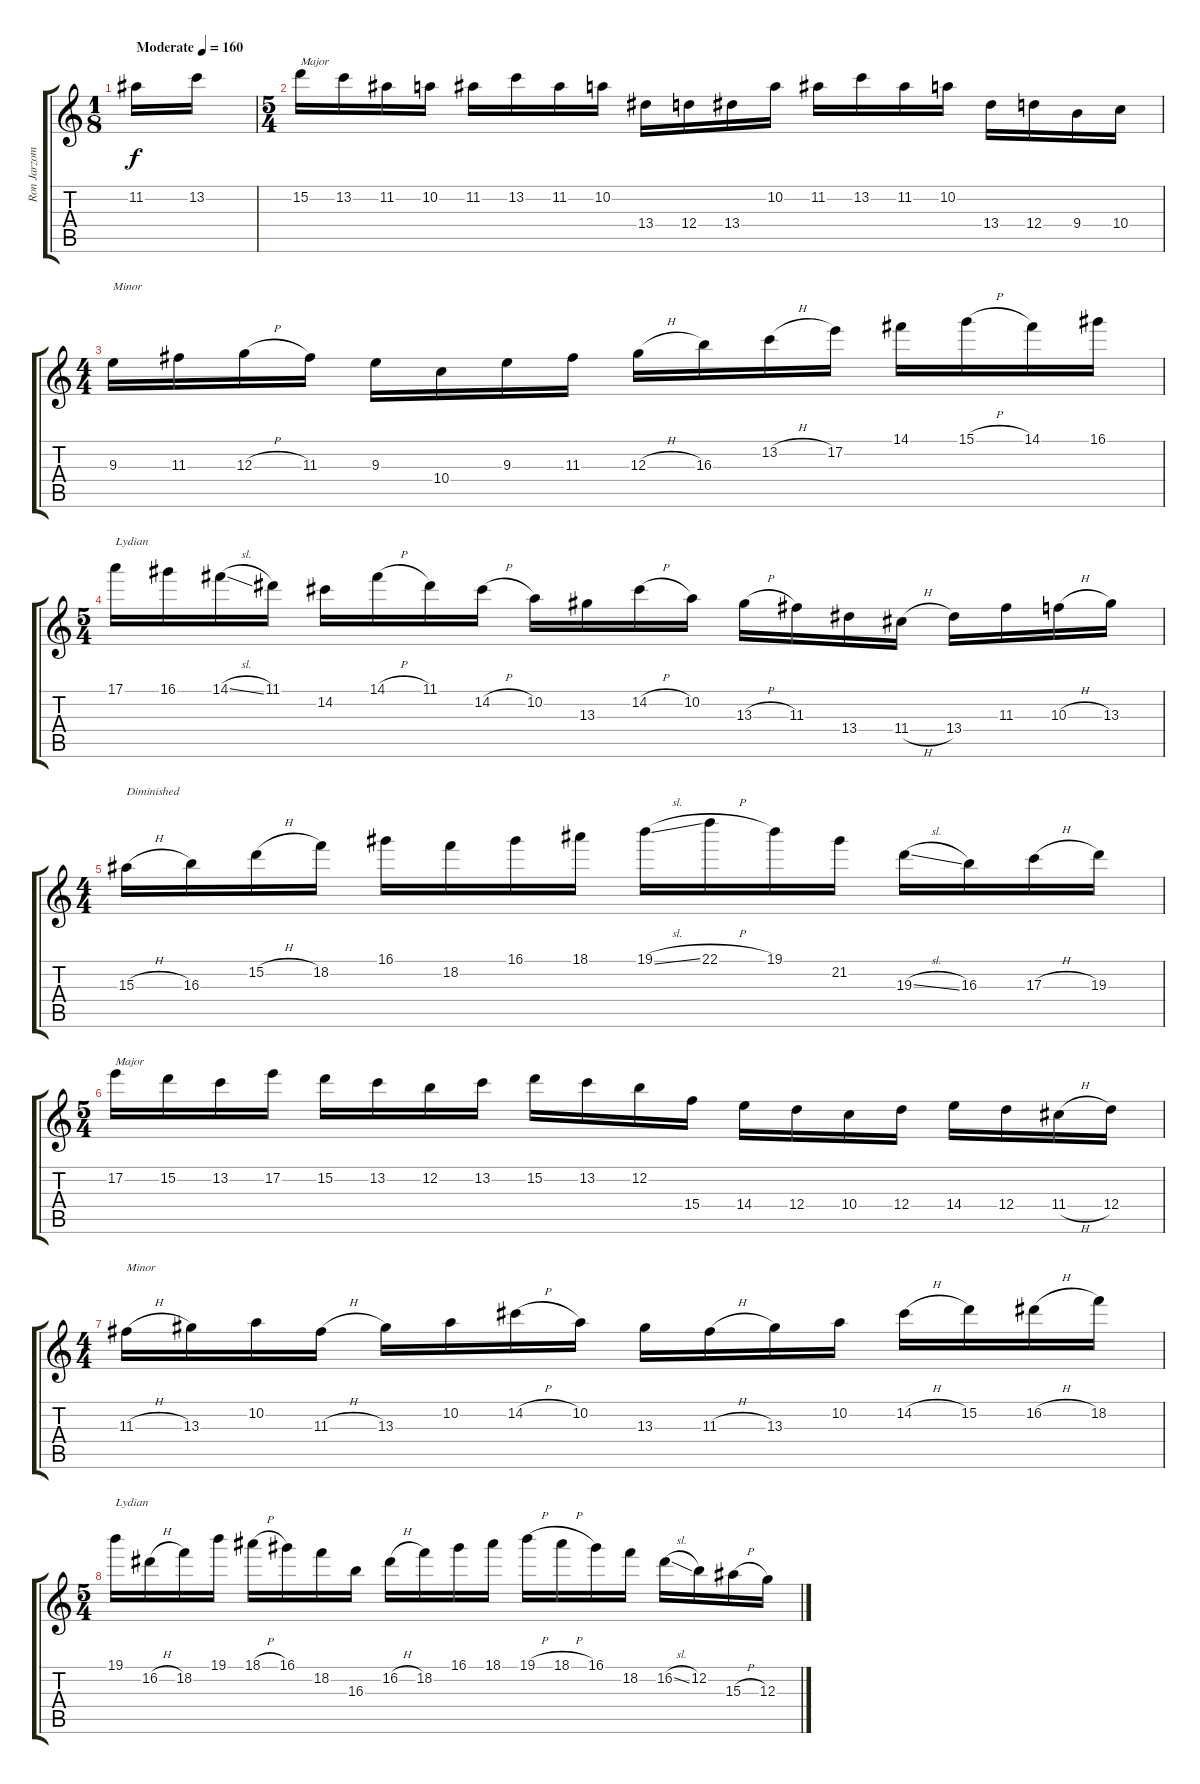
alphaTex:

\track ("Ron Jarzombek" "Ron Jarzom") {instrument distortionguitar}
\staff {score tabs}
\tuning (E4 B3 G3 D3 A2 E2) {hide}
\ts (1 8)
\tempo (160 "Moderate")
\clef g2
\ks c
11.2.16{dy f instrument distortionguitar} 13.2.16 |
\ts (5 4)
15.2.16{txt "Major"} 13.2.16 11.2.16 10.2.16 11.2.16 13.2.16 11.2.16 10.2.16 13.4.16 12.4.16 13.4.16 10.2.16 11.2.16 13.2.16 11.2.16 10.2.16 13.4.16 12.4.16 9.4.16 10.4.16 |
\ts (4 4)
9.3.16{txt "Minor"} 11.3.16 12.3{h}.16 11.3.16 9.3.16 10.4.16 9.3.16 11.3.16 12.3{h}.16 16.3.16 13.2{h}.16 17.2.16 14.1.16 15.1{h}.16 14.1.16 16.1.16 |
\ts (5 4)
17.1.16{txt "Lydian"} 16.1.16 14.1{sl}.16 11.1.16 14.2.16 14.1{h}.16 11.1.16 14.2{h}.16 10.2.16 13.3.16 14.2{h}.16 10.2.16 13.3{h}.16 11.3.16 13.4.16 11.4{h}.16 13.4.16 11.3.16 10.3{h}.16 13.3.16 |
\ts (4 4)
15.3{h}.16{txt "Diminished"} 16.3.16 15.2{h}.16 18.2.16 16.1.16 18.2.16 16.1.16 18.1.16 19.1{sl}.16 22.1{h}.16 19.1.16 21.2.16 19.3{sl}.16 16.3.16 17.3{h}.16 19.3.16 |
\ts (5 4)
17.2.16{txt "Major"} 15.2.16 13.2.16 17.2.16 15.2.16 13.2.16 12.2.16 13.2.16 15.2.16 13.2.16 12.2.16 15.4.16 14.4.16 12.4.16 10.4.16 12.4.16 14.4.16 12.4.16 11.4{h}.16 12.4.16 |
\ts (4 4)
11.3{h}.16{txt "Minor"} 13.3.16 10.2.16 11.3{h}.16 13.3.16 10.2.16 14.2{h}.16 10.2.16 13.3.16 11.3{h}.16 13.3.16 10.2.16 14.2{h}.16 15.2.16 16.2{h}.16 18.2.16 |
\ts (5 4)
19.1.16{txt "Lydian"} 16.2{h}.16 18.2.16 19.1.16 18.1{h}.16 16.1.16 18.2.16 16.3.16 16.2{h}.16 18.2.16 16.1.16 18.1.16 19.1{h}.16 18.1{h}.16 16.1.16 18.2.16 16.2{sl}.16 12.2.16 15.3{h}.16 12.3.16
